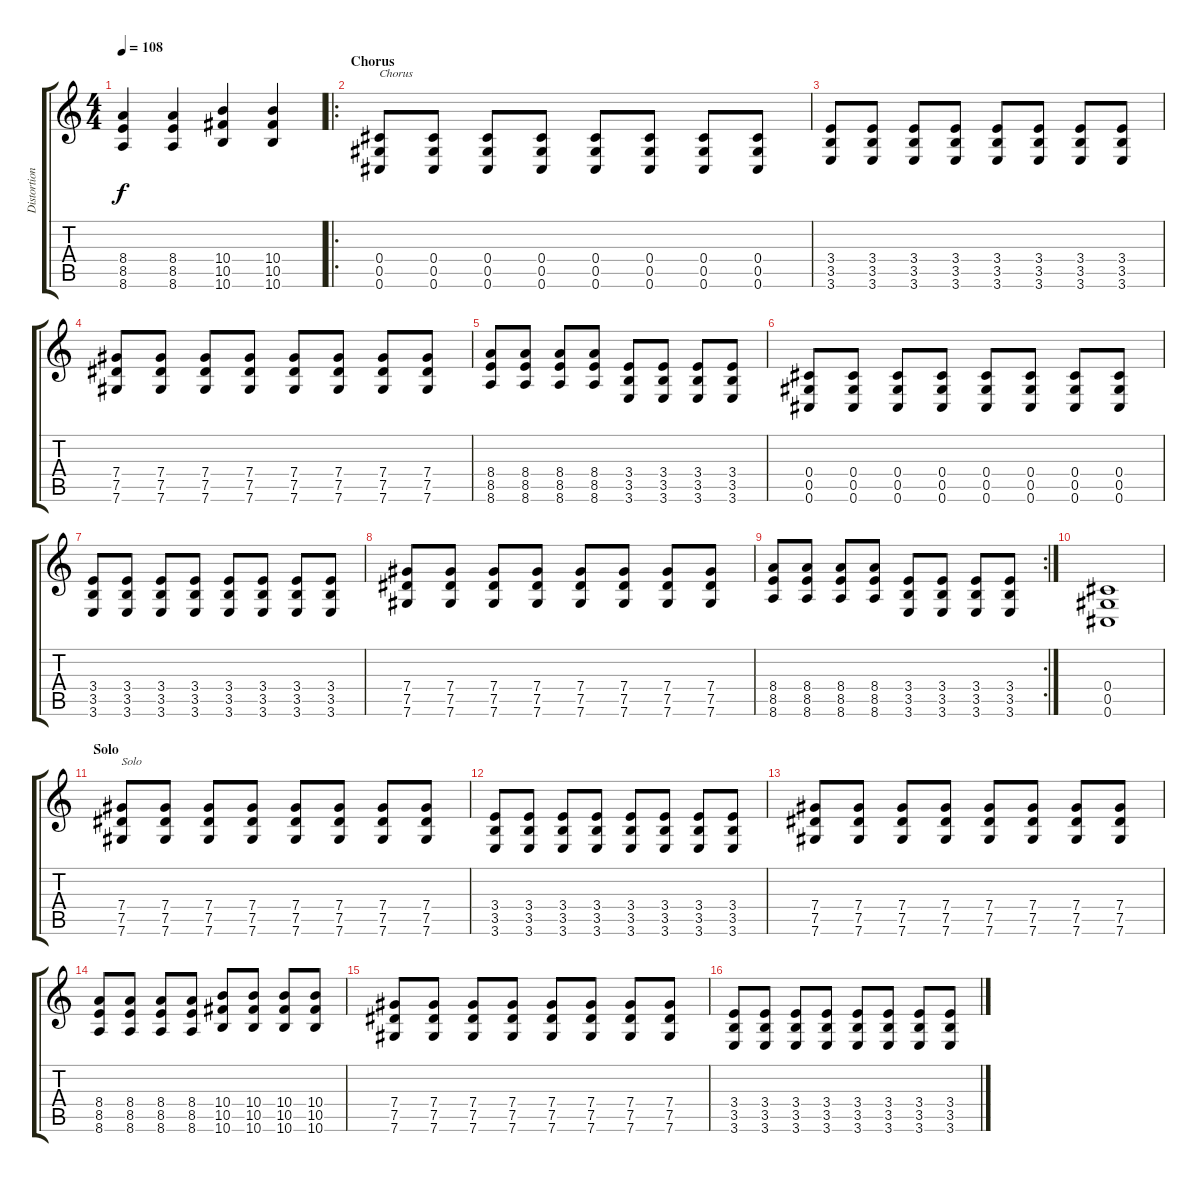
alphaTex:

\track ("Distortion Guitar" "Distortion") {instrument distortionguitar}
\staff {score tabs}
\tuning (Eb4 Bb3 Gb3 Db3 Ab2 Db2) {hide}
\ts (4 4)
\tempo 108
\clef g2
\ks c
(8.4 8.5 8.6).4{dy f} (8.4 8.5 8.6).4 (10.4 10.5 10.6).4 (10.4 10.5 10.6).4 |
\ro
\section ("" "Chorus")
(0.4 0.5 0.6).8{txt "Chorus"} (0.4 0.5 0.6).8 (0.4 0.5 0.6).8 (0.4 0.5 0.6).8 (0.4 0.5 0.6).8 (0.4 0.5 0.6).8 (0.4 0.5 0.6).8 (0.4 0.5 0.6).8 |
(3.4 3.5 3.6).8 (3.4 3.5 3.6).8 (3.4 3.5 3.6).8 (3.4 3.5 3.6).8 (3.4 3.5 3.6).8 (3.4 3.5 3.6).8 (3.4 3.5 3.6).8 (3.4 3.5 3.6).8 |
(7.4 7.5 7.6).8 (7.4 7.5 7.6).8 (7.4 7.5 7.6).8 (7.4 7.5 7.6).8 (7.4 7.5 7.6).8 (7.4 7.5 7.6).8 (7.4 7.5 7.6).8 (7.4 7.5 7.6).8 |
(8.4 8.5 8.6).8 (8.4 8.5 8.6).8 (8.4 8.5 8.6).8 (8.4 8.5 8.6).8 (3.4 3.5 3.6).8 (3.4 3.5 3.6).8 (3.4 3.5 3.6).8 (3.4 3.5 3.6).8 |
(0.4 0.5 0.6).8 (0.4 0.5 0.6).8 (0.4 0.5 0.6).8 (0.4 0.5 0.6).8 (0.4 0.5 0.6).8 (0.4 0.5 0.6).8 (0.4 0.5 0.6).8 (0.4 0.5 0.6).8 |
(3.4 3.5 3.6).8 (3.4 3.5 3.6).8 (3.4 3.5 3.6).8 (3.4 3.5 3.6).8 (3.4 3.5 3.6).8 (3.4 3.5 3.6).8 (3.4 3.5 3.6).8 (3.4 3.5 3.6).8 |
(7.4 7.5 7.6).8 (7.4 7.5 7.6).8 (7.4 7.5 7.6).8 (7.4 7.5 7.6).8 (7.4 7.5 7.6).8 (7.4 7.5 7.6).8 (7.4 7.5 7.6).8 (7.4 7.5 7.6).8 |
\rc 2
(8.4 8.5 8.6).8 (8.4 8.5 8.6).8 (8.4 8.5 8.6).8 (8.4 8.5 8.6).8 (3.4 3.5 3.6).8 (3.4 3.5 3.6).8 (3.4 3.5 3.6).8 (3.4 3.5 3.6).8 |
(0.4 0.5 0.6).1 |
\section ("" "Solo")
(7.4 7.5 7.6).8{txt "Solo"} (7.4 7.5 7.6).8 (7.4 7.5 7.6).8 (7.4 7.5 7.6).8 (7.4 7.5 7.6).8 (7.4 7.5 7.6).8 (7.4 7.5 7.6).8 (7.4 7.5 7.6).8 |
(3.4 3.5 3.6).8 (3.4 3.5 3.6).8 (3.4 3.5 3.6).8 (3.4 3.5 3.6).8 (3.4 3.5 3.6).8 (3.4 3.5 3.6).8 (3.4 3.5 3.6).8 (3.4 3.5 3.6).8 |
(7.4 7.5 7.6).8 (7.4 7.5 7.6).8 (7.4 7.5 7.6).8 (7.4 7.5 7.6).8 (7.4 7.5 7.6).8 (7.4 7.5 7.6).8 (7.4 7.5 7.6).8 (7.4 7.5 7.6).8 |
(8.4 8.5 8.6).8 (8.4 8.5 8.6).8 (8.4 8.5 8.6).8 (8.4 8.5 8.6).8 (10.4 10.5 10.6).8 (10.4 10.5 10.6).8 (10.4 10.5 10.6).8 (10.4 10.5 10.6).8 |
(7.4 7.5 7.6).8 (7.4 7.5 7.6).8 (7.4 7.5 7.6).8 (7.4 7.5 7.6).8 (7.4 7.5 7.6).8 (7.4 7.5 7.6).8 (7.4 7.5 7.6).8 (7.4 7.5 7.6).8 |
(3.4 3.5 3.6).8 (3.4 3.5 3.6).8 (3.4 3.5 3.6).8 (3.4 3.5 3.6).8 (3.4 3.5 3.6).8 (3.4 3.5 3.6).8 (3.4 3.5 3.6).8 (3.4 3.5 3.6).8
